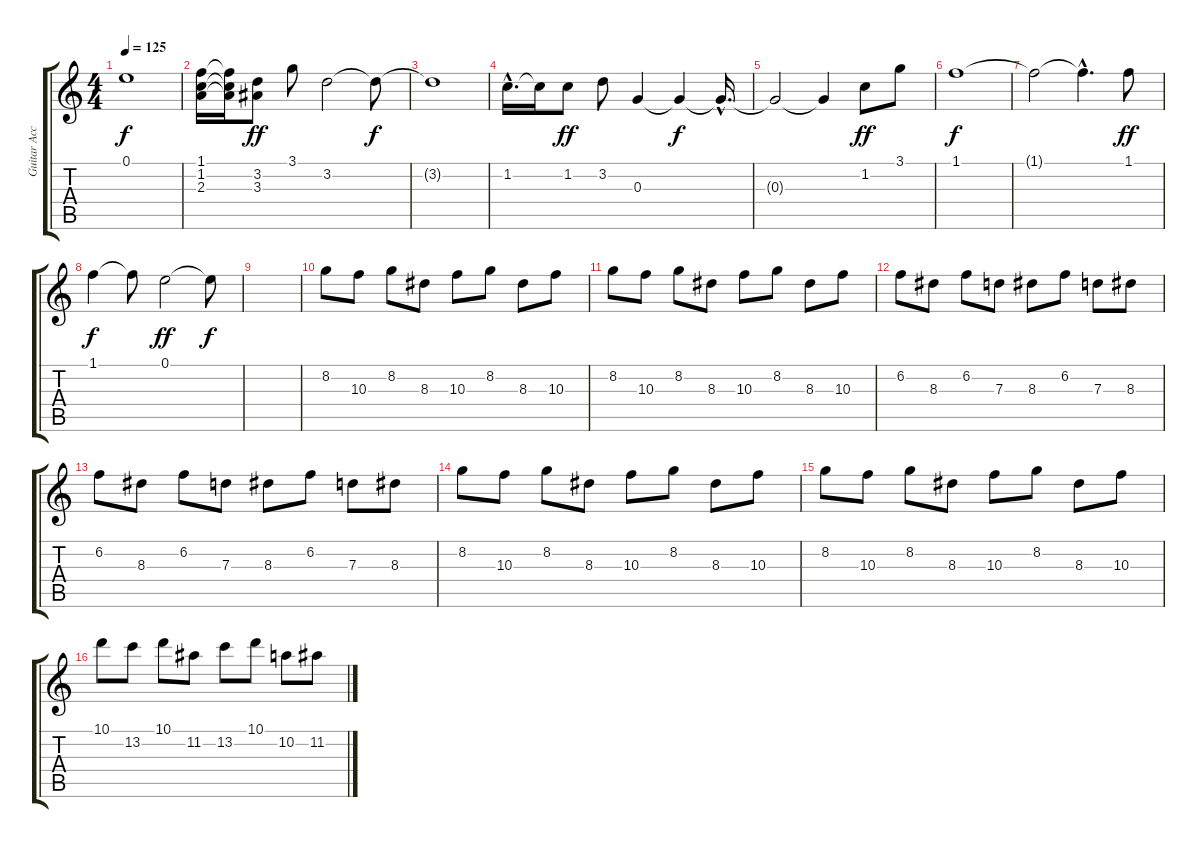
\track ("Guitar Accoutic Nylon - Solo" "Guitar Acc") {instrument acousticguitarnylon}
\staff {score tabs}
\tuning (E4 B3 G3 D3 A2 E2) {hide}
\ts (4 4)
\tempo 125
\clef g2
\ks c
0.1{t}.1{dy f} |
(1.1 1.2 2.3).16 (1.1{t} 1.2{t} 2.3{t}).16 (3.2 3.3).8{dy ff} 3.1.8 3.2.2 3.2{t}.8{dy f} |
3.2{t}.1 |
1.2{hac}.16{d} 1.2{t}.16 1.2.8{dy ff} 3.2.8 0.3.4 0.3{t}.4{dy f} 0.3{hac t}.16{d} |
0.3{t}.2 0.3{t}.4 1.2.8{dy ff} 3.1.8 |
1.1.1{dy f} |
1.1{t}.2 1.1{hac t}.4{d} 1.1.8{dy ff} |
1.1.4{dy f} 1.1{t}.8 0.1.2{dy ff} 0.1{t}.8{dy f} |
|
8.2.8 10.3.8 8.2.8 8.3.8 10.3.8 8.2.8 8.3.8 10.3.8 |
8.2.8 10.3.8 8.2.8 8.3.8 10.3.8 8.2.8 8.3.8 10.3.8 |
6.2.8 8.3.8 6.2.8 7.3.8 8.3.8 6.2.8 7.3.8 8.3.8 |
6.2.8 8.3.8 6.2.8 7.3.8 8.3.8 6.2.8 7.3.8 8.3.8 |
8.2.8 10.3.8 8.2.8 8.3.8 10.3.8 8.2.8 8.3.8 10.3.8 |
8.2.8 10.3.8 8.2.8 8.3.8 10.3.8 8.2.8 8.3.8 10.3.8 |
10.1.8 13.2.8 10.1.8 11.2.8 13.2.8 10.1.8 10.2.8 11.2.8
